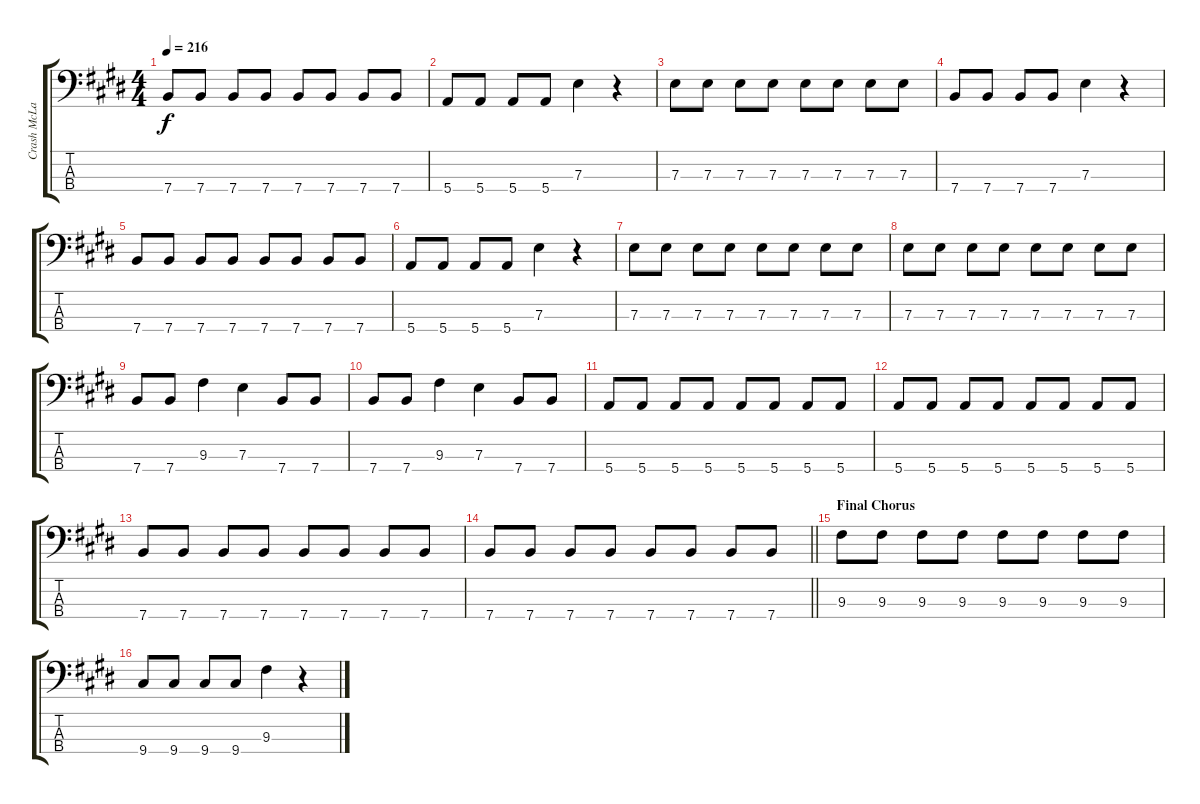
\track ("Crash McLarson" "Crash McLa") {instrument electricbassfinger}
\staff {score tabs}
\tuning (G2 D2 A1 E1) {hide}
\ts (4 4)
\tempo 216
\clef f4
\ks e
7.4.8{dy f} 7.4.8 7.4.8 7.4.8 7.4.8 7.4.8 7.4.8 7.4.8 |
5.4.8 5.4.8 5.4.8 5.4.8 7.3.4 r.4 |
7.3.8 7.3.8 7.3.8 7.3.8 7.3.8 7.3.8 7.3.8 7.3.8 |
7.4.8 7.4.8 7.4.8 7.4.8 7.3.4 r.4 |
7.4.8 7.4.8 7.4.8 7.4.8 7.4.8 7.4.8 7.4.8 7.4.8 |
5.4.8 5.4.8 5.4.8 5.4.8 7.3.4 r.4 |
7.3.8 7.3.8 7.3.8 7.3.8 7.3.8 7.3.8 7.3.8 7.3.8 |
7.3.8 7.3.8 7.3.8 7.3.8 7.3.8 7.3.8 7.3.8 7.3.8 |
7.4.8 7.4.8 9.3.4 7.3.4 7.4.8 7.4.8 |
7.4.8 7.4.8 9.3.4 7.3.4 7.4.8 7.4.8 |
5.4.8 5.4.8 5.4.8 5.4.8 5.4.8 5.4.8 5.4.8 5.4.8 |
5.4.8 5.4.8 5.4.8 5.4.8 5.4.8 5.4.8 5.4.8 5.4.8 |
7.4.8 7.4.8 7.4.8 7.4.8 7.4.8 7.4.8 7.4.8 7.4.8 |
\barLineRight lightlight
7.4.8 7.4.8 7.4.8 7.4.8 7.4.8 7.4.8 7.4.8 7.4.8 |
\section ("" "Final Chorus")
9.3.8 9.3.8 9.3.8 9.3.8 9.3.8 9.3.8 9.3.8 9.3.8 |
9.4.8 9.4.8 9.4.8 9.4.8 9.3.4 r.4
